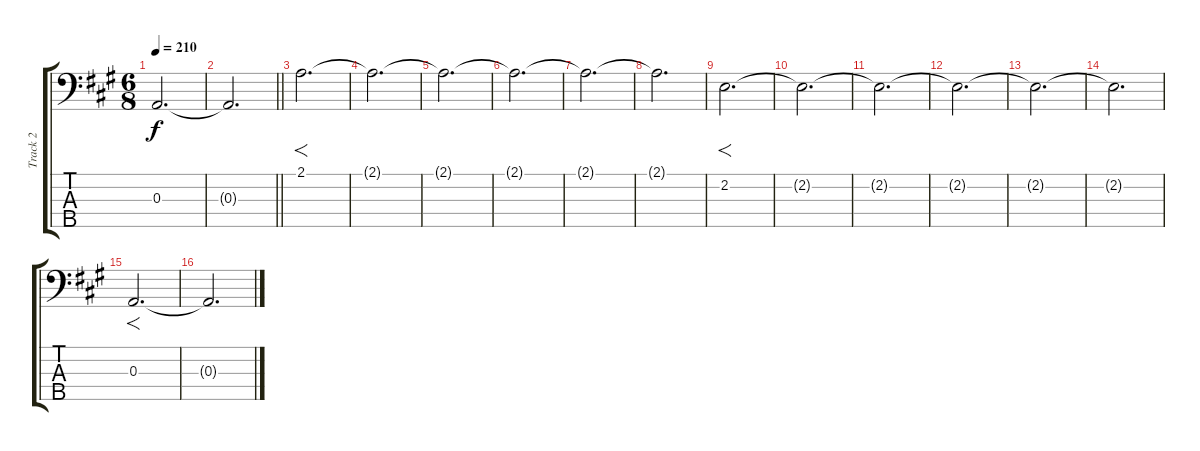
\track ("Track 2" "Track 2") {instrument contrabass}
\staff {score tabs}
\tuning (G2 D2 A1 E1 B0) {hide}
\ts (6 8)
\tempo 210
\clef f4
\ks a
0.3{t}.2{d dy f} |
\barLineRight lightlight
0.3{t}.2{d} |
2.1.2{f d} |
2.1{t}.2{d} |
2.1{t}.2{d} |
2.1{t}.2{d} |
2.1{t}.2{d} |
2.1{t}.2{d} |
2.2.2{f d} |
2.2{t}.2{d} |
2.2{t}.2{d} |
2.2{t}.2{d} |
2.2{t}.2{d} |
2.2{t}.2{d} |
0.3.2{f d} |
0.3{t}.2{d}
